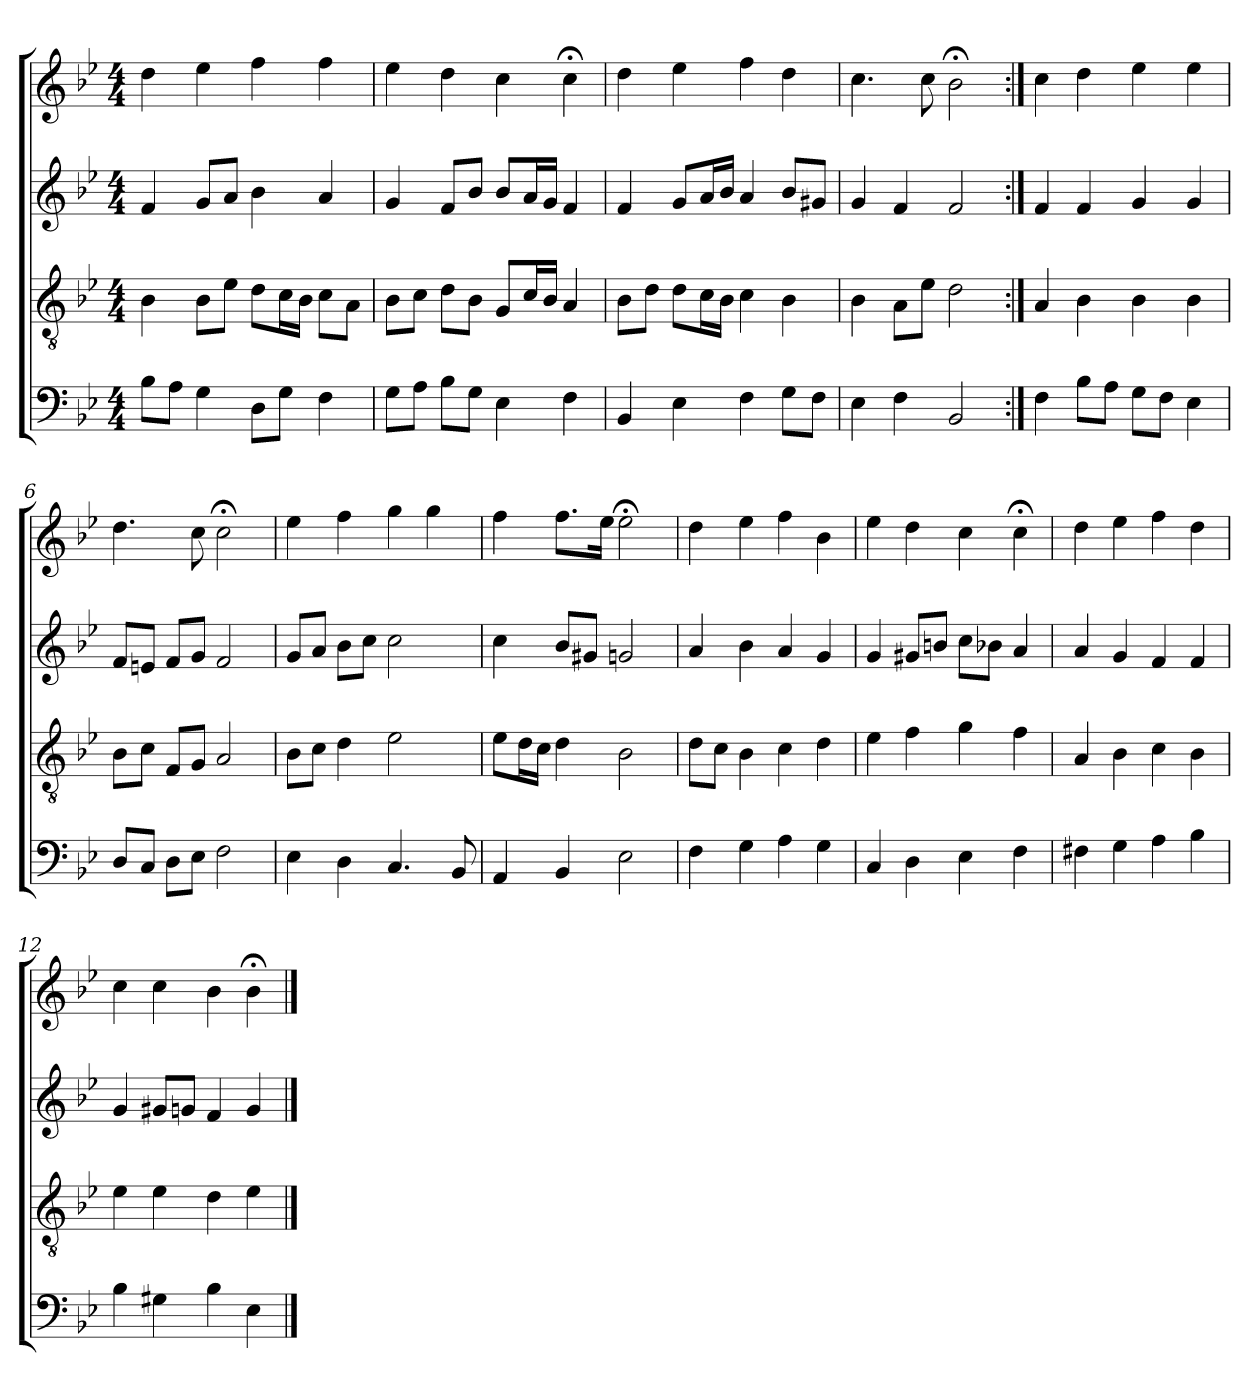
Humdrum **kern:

**kern	**kern	**kern	**kern
*part4	*part3	*part2	*part1
*staff4	*staff3	*staff2	*staff1
*clefF4	*clefGv2	*clefG2	*clefG2
*k[b-e-]	*k[b-e-]	*k[b-e-]	*k[b-e-]
*M4/4	*M4/4	*M4/4	*M4/4
=1	=1	=1	=1
8B-\L	4B-\	4f/	4dd\
8A\J	.	.	.
4G\	8B-\L	8g/L	4ee-\
.	8e-\J	8a/J	.
8D\L	8d\L	4b-\	4ff\
8G\J	16c\L	.	.
.	16B-\JJ	.	.
4F\	8c\L	4a/	4ff\
.	8A\J	.	.
=2	=2	=2	=2
8G\L	8B-\L	4g/	4ee-\
8A\J	8c\J	.	.
8B-\L	8d\L	8f/L	4dd\
8G\J	8B-\J	8b-/J	.
4E-\	8G/L	8b-/L	4cc\
.	16c/L	16a/L	.
.	16B-/JJ	16g/JJ	.
4F\	4A/	4f/	4cc;\
=3	=3	=3	=3
4BB-/	8B-\L	4f/	4dd\
.	8d\J	.	.
4E-\	8d\L	8g/L	4ee-\
.	16c\L	16a/L	.
.	16B-\JJ	16b-/JJ	.
4F\	4c\	4a/	4ff\
8G\L	4B-\	8b-/L	4dd\
8F\J	.	8g#X/J	.
=4	=4	=4	=4
4E-\	4B-\	4g/	4.cc\
4F\	8A\L	4f/	.
.	8e-\J	.	8cc\
2BB-/	2d\	2f/	2b-;\
=5:|!	=5:|!	=5:|!	=5:|!
4F\	4A/	4f/	4cc\
8B-\L	4B-\	4f/	4dd\
8A\J	.	.	.
8G\L	4B-\	4g/	4ee-\
8F\J	.	.	.
4E-\	4B-\	4g/	4ee-\
=6	=6	=6	=6
8D/L	8B-\L	8f/L	4.dd\
8C/J	8c\J	8en/J	.
8D\L	8F/L	8f/L	.
8E-\J	8G/J	8g/J	8cc\
2F\	2A/	2f/	2cc;\
!!LO:LB:g=z
=7	=7	=7	=7
4E-\	8B-\L	8g/L	4ee-\
.	8c\J	8a/J	.
4D\	4d\	8b-\L	4ff\
.	.	8cc\J	.
4.C/	2e-\	2cc\	4gg\
.	.	.	4gg\
8BB-/	.	.	.
=8	=8	=8	=8
4AA/	8e-\L	4cc\	4ff\
.	16d\L	.	.
.	16c\JJ	.	.
4BB-/	4d\	8b-/L	8.ff\L
.	.	8g#X/J	.
.	.	.	16ee-\Jk
2E-\	2B-\	2gn/	2ee-;\
=9	=9	=9	=9
4F\	8d\L	4a/	4dd\
.	8c\J	.	.
4G\	4B-\	4b-\	4ee-\
4A\	4c\	4a/	4ff\
4G\	4d\	4g/	4b-\
=10	=10	=10	=10
4C/	4e-\	4g/	4ee-\
4D\	4f\	8g#X/L	4dd\
.	.	8bn/J	.
4E-\	4g\	8cc\L	4cc\
.	.	8b-X\J	.
4F\	4f\	4a/	4cc;\
=11	=11	=11	=11
4F#X\	4A/	4a/	4dd\
4G\	4B-\	4g/	4ee-\
4A\	4c\	4f/	4ff\
4B-\	4B-\	4f/	4dd\
=12	=12	=12	=12
4B-\	4e-\	4g/	4cc\
4G#X\	4e-\	8g#X/L	4cc\
.	.	8gn/J	.
4B-\	4d\	4f/	4b-\
4E-\	4e-\	4g/	4b-;\
==	==	==	==
*-	*-	*-	*-
